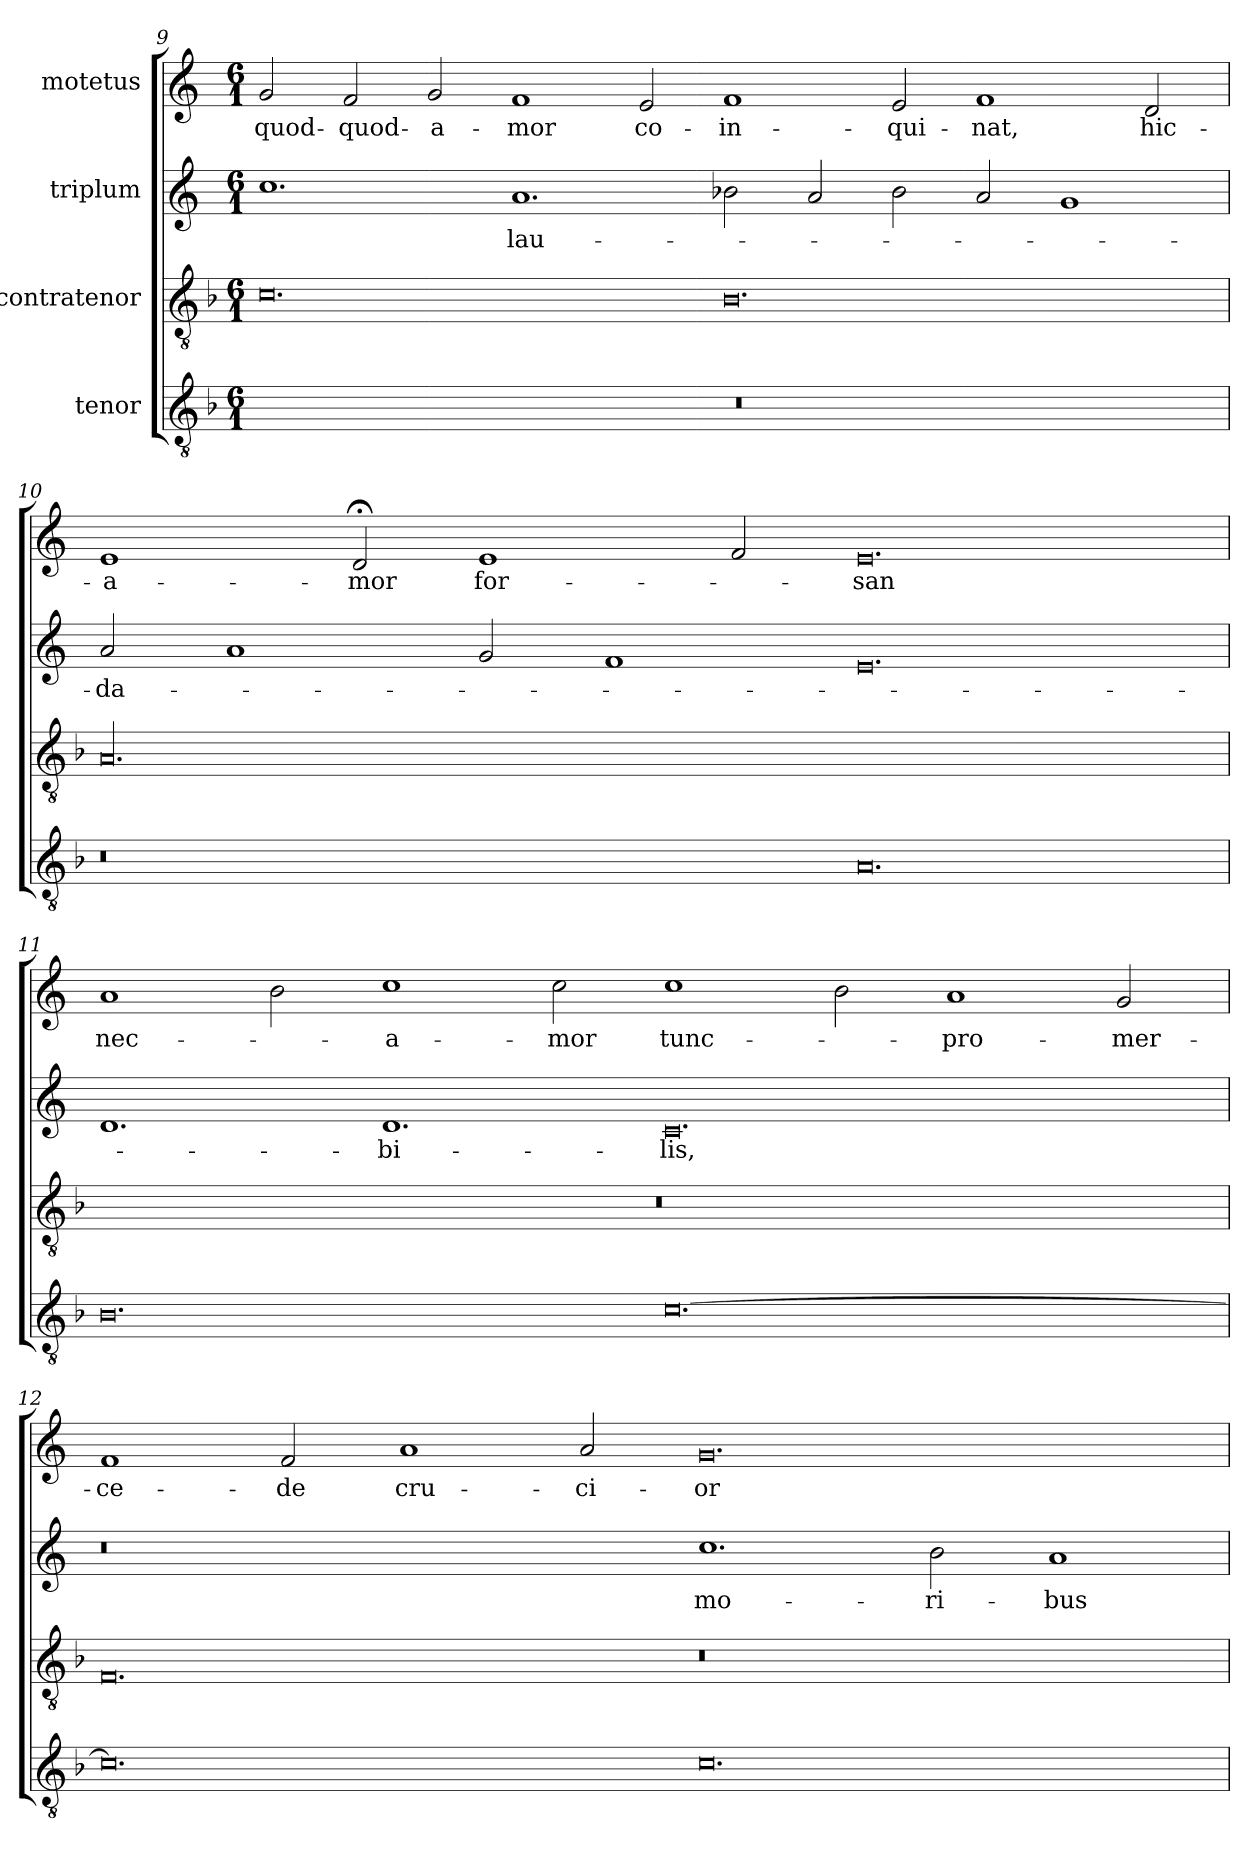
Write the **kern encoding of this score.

**kern	**kern	**kern	**text	**kern	**text
*part4	*part3	*part2	*part2	*part1	*part1
*staff4	*staff3	*staff2	*staff2	*staff1	*staff1
*I"tenor	*I"contratenor	*I"triplum	*	*I"motetus	*
!!LO:PB:g=z
*clefGv2	*clefGv2	*clefG2	*	*clefG2	*
*k[b-]	*k[b-]	*k[]	*	*k[]	*
*F:	*F:	*C:	*	*C:	*
*M6/1	*M6/1	*M6/1	*	*M6/1	*
=9	=9	=9	=9	=9	=9
00.r	0.c\	1.cc\	.	2g/	quod-
.	.	.	.	2f/	quod-
.	.	.	.	2g/	a-
.	.	1.a/	lau-	1f/	-mor
.	.	.	.	2e/	co-
.	0.B-\	2b-X\	.	1f/	-in-
.	.	2a/	.	.	.
.	.	2b-\	.	2e/	-qui-
.	.	2a/	.	1f/	-nat,
.	.	1g/	.	.	.
.	.	.	.	2d/	hic-
=10	=10	=10	=10	=10	=10
0.r	00.A/	2a/	-da-	1e/	a-
.	.	1a/	.	.	.
.	.	.	.	2d;</	-mor
.	.	2g/	.	1e/	for-
.	.	1f/	.	.	.
.	.	.	.	2f/	.
0.A/	.	0.e/	.	0.e/	-san
=11	=11	=11	=11	=11	=11
0.B-\	00.r	1.d/	.	1a/	nec-
.	.	.	.	2b\	.
.	.	1.d/	-bi-	1cc\	a-
.	.	.	.	2cc\	-mor
[0.c\	.	0.c/	-lis,	1cc\	tunc-
.	.	.	.	2b\	.
.	.	.	.	1a/	pro-
.	.	.	.	2g/	mer-
=12	=12	=12	=12	=12	=12
0.c\]	0.F/	0.r	.	1f/	-ce-
.	.	.	.	2f/	-de
.	.	.	.	1a/	cru-
.	.	.	.	2a/	-ci-
0.c\	0.r	1.cc\	mo-	0.g/	-or
.	.	2b\	-ri-	.	.
.	.	1a/	-bus	.	.
=	=	=	=	=	=
*-	*-	*-	*-	*-	*-
